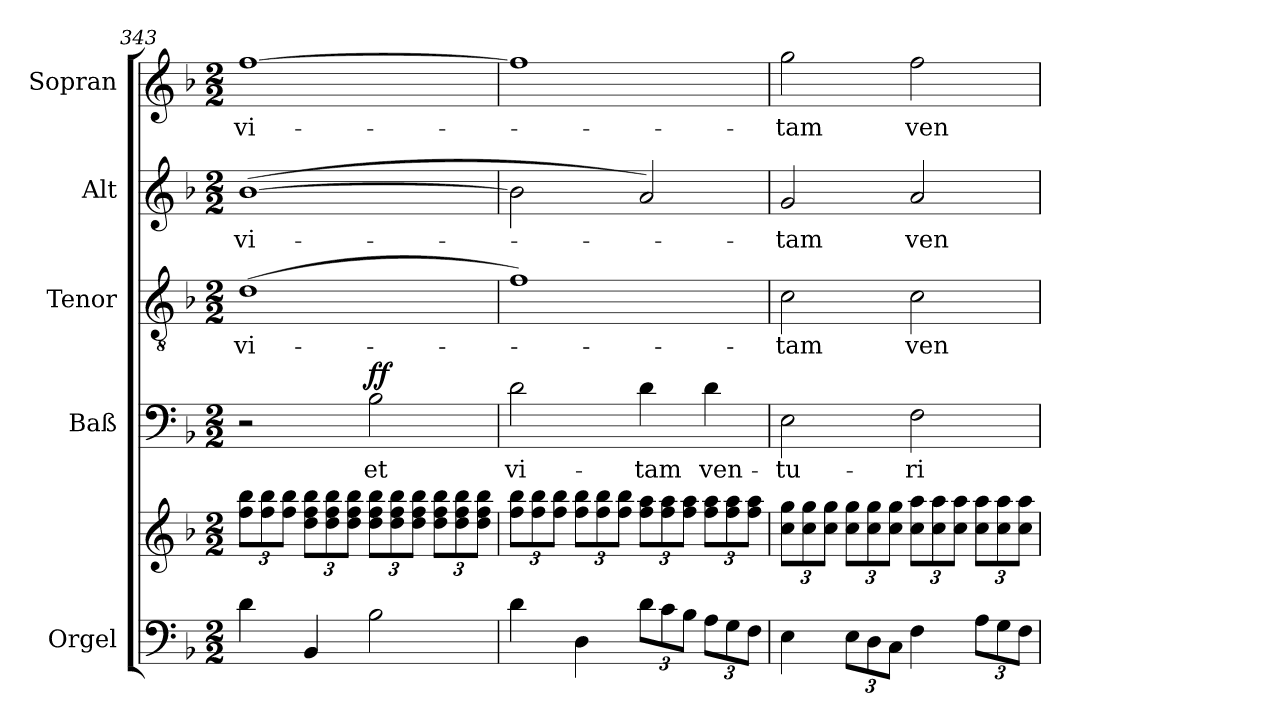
**kern	**kern	**kern	**text	**dynam	**kern	**text	**kern	**text	**kern	**text
*part5	*part5	*part4	*part4	*part4	*part3	*part3	*part2	*part2	*part1	*part1
*staff6	*staff5	*staff4	*staff4	*staff4	*staff3	*staff3	*staff2	*staff2	*staff1	*staff1
*I"Orgel	*	*I"Baß	*	*	*I"Tenor	*	*I"Alt	*	*I"Sopran	*
*I'Org.	*	*	*	*	*	*	*	*	*	*
*clefF4	*clefG2	*clefF4	*	*	*clefGv2	*	*clefG2	*	*clefG2	*
*k[b-]	*k[b-]	*k[b-]	*	*	*k[b-]	*	*k[b-]	*	*k[b-]	*
*F:	*F:	*F:	*	*	*F:	*	*F:	*	*F:	*
*M2/2	*M2/2	*M2/2	*	*	*M2/2	*	*M2/2	*	*M2/2	*
*	*Xbrackettup	*	*	*	*	*	*	*	*	*
=343	=343	=343	=343	=343	=343	=343	=343	=343	=343	=343
!	!	!	!	!	!	!LO:LY:b	!	!LO:LY:b	!	!LO:LY:b
4d\	12ff\ 12bb-\L	2r	.	.	(>1d	vi-	(>[1b-	vi-	[1ff	vi-
.	12ff\ 12bb-\	.	.	.	.	.	.	.	.	.
.	12ff\ 12bb-\J	.	.	.	.	.	.	.	.	.
4BB-/	12dd\ 12ff\ 12bb-\L	.	.	.	.	.	.	.	.	.
.	12dd\ 12ff\ 12bb-\	.	.	.	.	.	.	.	.	.
.	12dd\ 12ff\ 12bb-\J	.	.	.	.	.	.	.	.	.
!	!	!	!LO:LY:b	!LO:DY:a	!	!	!	!	!	!
2B-\	12dd\ 12ff\ 12bb-\L	2B-\	et	ff	.	.	.	.	.	.
.	12dd\ 12ff\ 12bb-\	.	.	.	.	.	.	.	.	.
.	12dd\ 12ff\ 12bb-\J	.	.	.	.	.	.	.	.	.
.	12dd\ 12ff\ 12bb-\L	.	.	.	.	.	.	.	.	.
.	12dd\ 12ff\ 12bb-\	.	.	.	.	.	.	.	.	.
.	12dd\ 12ff\ 12bb-\J	.	.	.	.	.	.	.	.	.
=344	=344	=344	=344	=344	=344	=344	=344	=344	=344	=344
!	!	!	!LO:LY:b	!	!	!	!	!	!	!
4d\	12ff\ 12bb-\L	2d\	vi-	.	1f)	.	2b-\]	.	1ff]	.
.	12ff\ 12bb-\	.	.	.	.	.	.	.	.	.
.	12ff\ 12bb-\J	.	.	.	.	.	.	.	.	.
4D\	12ff\ 12bb-\L	.	.	.	.	.	.	.	.	.
.	12ff\ 12bb-\	.	.	.	.	.	.	.	.	.
.	12ff\ 12bb-\J	.	.	.	.	.	.	.	.	.
!	!	!	!LO:LY:b	!	!	!	!	!	!	!
12d\L	12ff\ 12aa\L	4d\	-tam	.	.	.	2a/)	.	.	.
12c\	12ff\ 12aa\	.	.	.	.	.	.	.	.	.
12B-\J	12ff\ 12aa\J	.	.	.	.	.	.	.	.	.
!	!	!	!LO:LY:b	!	!	!	!	!	!	!
12A\L	12ff\ 12aa\L	4d\	ven-	.	.	.	.	.	.	.
12G\	12ff\ 12aa\	.	.	.	.	.	.	.	.	.
12F\J	12ff\ 12aa\J	.	.	.	.	.	.	.	.	.
!!LO:PB:g=z
=345	=345	=345	=345	=345	=345	=345	=345	=345	=345	=345
!	!	!	!LO:LY:b	!	!	!LO:LY:b	!	!LO:LY:b	!	!LO:LY:b
4E\	12cc\ 12gg\L	2E\	-tu-	.	2c\	-tam	2g/	-tam	2gg\	-tam
.	12cc\ 12gg\	.	.	.	.	.	.	.	.	.
.	12cc\ 12gg\J	.	.	.	.	.	.	.	.	.
12E\L	12cc\ 12gg\L	.	.	.	.	.	.	.	.	.
12D\	12cc\ 12gg\	.	.	.	.	.	.	.	.	.
12C\J	12cc\ 12gg\J	.	.	.	.	.	.	.	.	.
!	!	!	!LO:LY:b	!	!	!LO:LY:b	!	!LO:LY:b	!	!LO:LY:b
4F\	12cc\ 12aa\L	2F\	-ri	.	2c\	ven-	2a/	ven-	2ff\	ven-
.	12cc\ 12aa\	.	.	.	.	.	.	.	.	.
.	12cc\ 12aa\J	.	.	.	.	.	.	.	.	.
12A\L	12cc\ 12aa\L	.	.	.	.	.	.	.	.	.
12G\	12cc\ 12aa\	.	.	.	.	.	.	.	.	.
12F\J	12cc\ 12aa\J	.	.	.	.	.	.	.	.	.
=	=	=	=	=	=	=	=	=	=	=
*-	*-	*-	*-	*-	*-	*-	*-	*-	*-	*-
